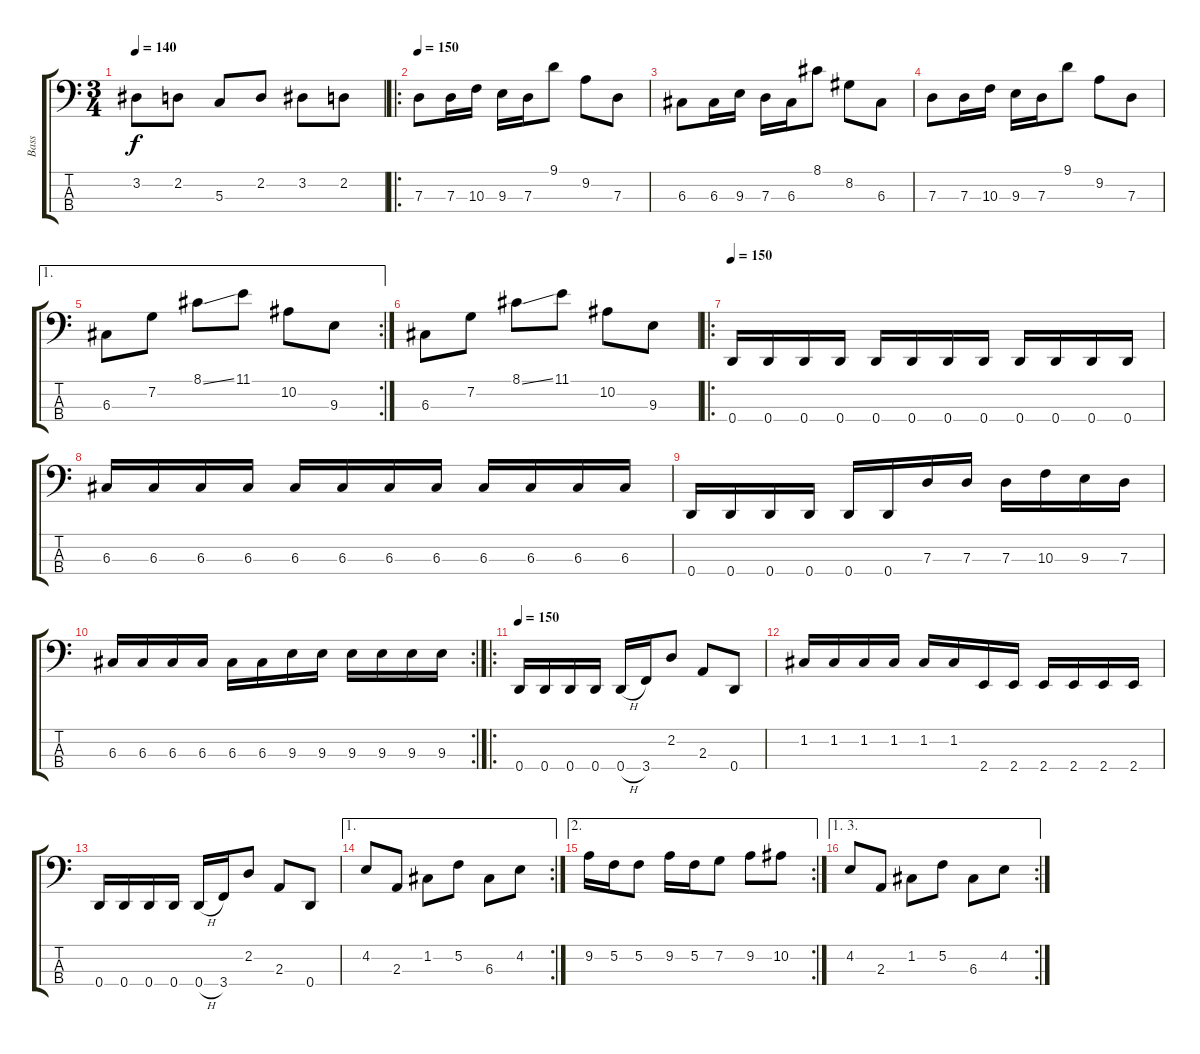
\track ("Bass" "Bass") {instrument electricbassfinger}
\staff {score tabs}
\tuning (F2 C2 G1 D1) {hide}
\ts (3 4)
\tempo 140
\clef f4
\ks c
3.2.8{dy f} 2.2.8 5.3.8 2.2.8 3.2.8 2.2.8 |
\ro
\tempo 150
7.3.8 7.3.16 10.3.16 9.3.16 7.3.16 9.1.8 9.2.8 7.3.8 |
6.3.8 6.3.16 9.3.16 7.3.16 6.3.16 8.1.8 8.2.8 6.3.8 |
7.3.8 7.3.16 10.3.16 9.3.16 7.3.16 9.1.8 9.2.8 7.3.8 |
\ae 1
\rc 2
6.3.8 7.2.8 8.1{ss}.8 11.1.8 10.2.8 9.3.8 |
6.3.8 7.2.8 8.1{ss}.8 11.1.8 10.2.8 9.3.8 |
\ro
\tempo 150
0.4.16 0.4.16 0.4.16 0.4.16 0.4.16 0.4.16 0.4.16 0.4.16 0.4.16 0.4.16 0.4.16 0.4.16 |
6.3.16 6.3.16 6.3.16 6.3.16 6.3.16 6.3.16 6.3.16 6.3.16 6.3.16 6.3.16 6.3.16 6.3.16 |
0.4.16 0.4.16 0.4.16 0.4.16 0.4.16 0.4.16 7.3.16 7.3.16 7.3.16 10.3.16 9.3.16 7.3.16 |
\rc 2
6.3.16 6.3.16 6.3.16 6.3.16 6.3.16 6.3.16 9.3.16 9.3.16 9.3.16 9.3.16 9.3.16 9.3.16 |
\ro
\tempo 150
0.4.16 0.4.16 0.4.16 0.4.16 0.4{h}.16 3.4.16 2.2.8 2.3.8 0.4.8 |
1.2.16 1.2.16 1.2.16 1.2.16 1.2.16 1.2.16 2.4.16 2.4.16 2.4.16 2.4.16 2.4.16 2.4.16 |
0.4.16 0.4.16 0.4.16 0.4.16 0.4{h}.16 3.4.16 2.2.8 2.3.8 0.4.8 |
\ae 1
\rc 2
4.2.8 2.3.8 1.2.8 5.2.8 6.3.8 4.2.8 |
\ae 2
\rc 2
9.2.16 5.2.16 5.2.8 9.2.16 5.2.16 7.2.8 9.2.8 10.2.8 |
\ae (1 3)
\rc 2
4.2.8 2.3.8 1.2.8 5.2.8 6.3.8 4.2.8
